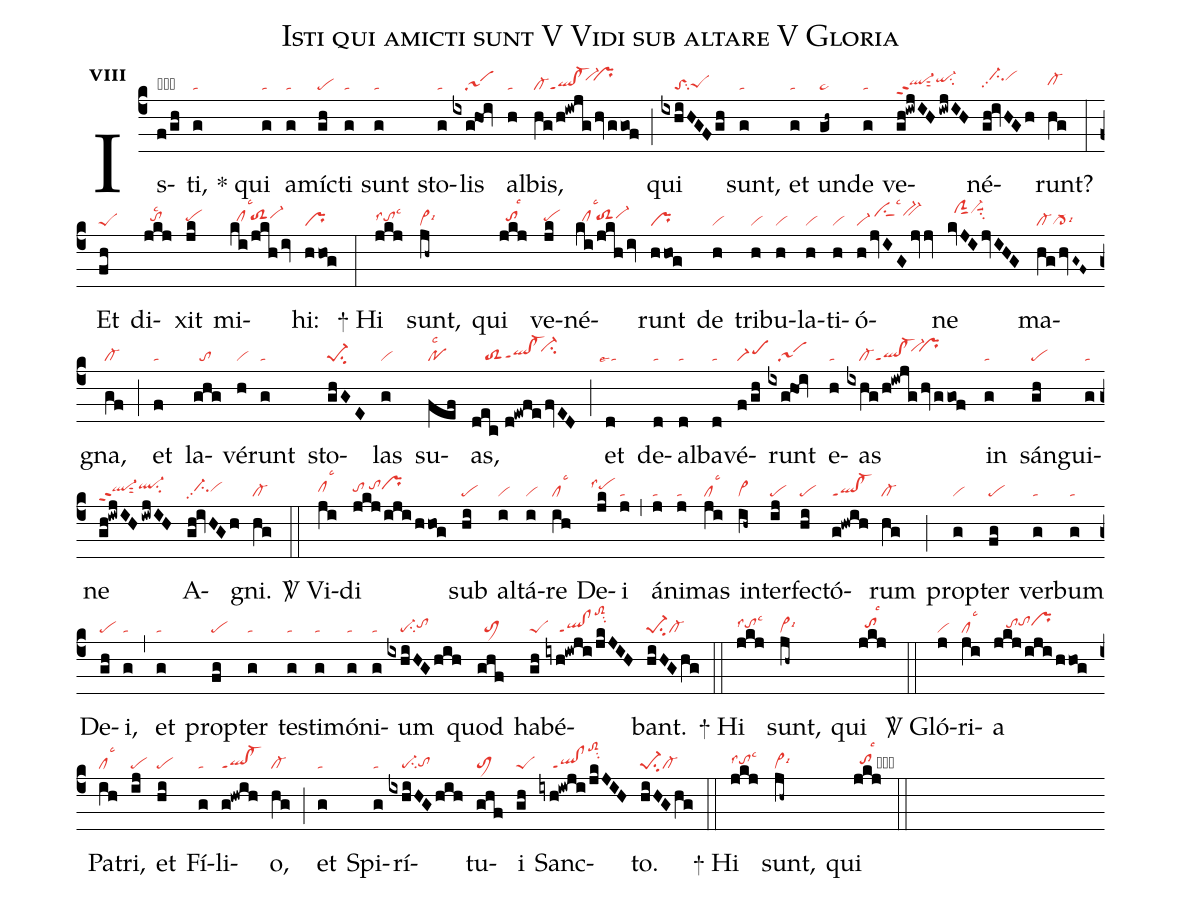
name:Isti qui amicti sunt V Vidi sub altare V Gloria;
office-part:re;
mode:8;
nabc-lines:1;
%%
initial-style: 0;
name: Isti qui amicti sunt;
mode: 8;
office-part: Responsorium;
annotation: Resp.;
annotation: viii;
nabc-lines: 1;
%%
(c4) Is(f/gh|obscG)ti,(g|ta) <sp>*</sp> qui(g|ta) a(g|ta)míc(gh|pe)ti(g|ta) sunt(g|ta) sto(g|ta)lis(ixg!hoi|////sa1) al(h|ta)bis,(hg/h!iwjg/hv/ggof|cl-ql!cl-ppt1``vi-hj``prhj) (;) qui(ixhiHGFgh|////toSsu2peShg) sunt,(g|ta) et(g|ta) un(gh~|ta>)de(g|ta) ve(gh!iwjIH/iwjIH|ql-hhppt2sut2qi-hisu2)né(gh!ivHGh|//ci-hjpp2vihj)runt?(hg|cl-hh) (:) Et(fh|peS) di(jkj|//tohhlsc2)xit(jk|pehh) mi(ki/jkh/iv|//clhhlsc3`toS2hhvi-hi)hi:(hhog|pr) (:)
<sp>+</sp> Hi(jkj|tohhlss4lsc3) sunt,(jh~|vi>lsi6) qui(jkj|//tohhlsc3) ve(jk|pehh)né(ki/jkh/iv|//clhhlsc3`toS2hhvi-hi)runt(hhog|pr) de(h|vi) tri(h|vi)bu(h|vi)la(h|vi)ti(h|vi)ó(h/jvIGjvjv|vi-/ciShjlsc3bv-hj)ne(kvJIjvIHG|//clShksut1vi-hksuu1su2) ma(hg/hvG~F~|cl-cl->lsi6)gna,(gf|cl-) (;) et(f|ta) la(ghg|//to)vé(h|vi)runt(g|ta) sto(ghGE|pe-1su2)las(g|vi) su(fef|polsc2)as,(dec//d!ewfe/fvED|////toS2qlhg!cl-hgppt1``ci-hj) (;) et(d|``talse4) de(d|ta)al(d|ta)ba(d|ta)vé(f/gh|scM1)runt(ixg!hoi|///sa1) e(h|ta)as(ixhg/h!iwjg/hv/ggof|////cl-ql!cl-ppt1``vi-hj``prhj) in(g|ta) sán(gh|pe)gui(g|ta)ne(gh!iwjIH/iwjIH|ql-hhppt2sut2ql-hisu2) A(gh!ivHGh|//ci-hhpp2vihh)gni.(hg|cl-) (::)
<sp>V/</sp> Vi(ji|clhhlsc3)di(jkj/iji/hhog|tohh/tohiprhi) sub(hi|pe) al(i|vi)tá(i|vi)re(ih|cllsc3) De(jk|``pehilss4)i(j|ta) (,) á(j|ta)ni(j|ta)mas(ji|cllsc3) in(ih~|vi>)ter(ij|pe)fec(hi|pe)tó(g!hwih|ql!cl-ppt1)rum(hg|cl-) (;) prop(g|vi)ter(fg|pe) ver(g|ta)bum(g|ta) De(gh|pe)i,(g|ta) (,) et(g|ta) prop(fg|pe)ter(g|ta) te(g|ta)sti(g|ta)mó(g|ta)ni(g|ta)um(ixhiHGhih|////pe-su2tohh) quod(ghf|//toM1) ha(gh|peS)bé(iyh!iwji/jkJIH|////ql!clppt1toS2hmsu2)bant.(hiHGhg|pe-1su2cl-) (::)

<sp>+</sp> Hi(jkj|tohhlss4lsc3) sunt,(jh~|vi>lsi6) qui(jkj|//tohhlsc3) (::)

<sp>V/</sp> Gló(j|vi)ri(ji|cllsc3)a(jkj/iji/hhog|////tohhtohiprhi) Pa(ih|cllsc3)tri,(ij|pe) et(hi|pe) Fí(g|ta)li(g!hwih|ql!cl-ppt1)o,(hg|cl-) (;) et(g|ta) Spi(g|ta)rí(ixhiHG/hih|////pe-su2tohg)tu(ghf|toM1)i(gh|peS) Sanc(iyh!iwji/jkJIH|////ql!clppt1toS2hmsu2)to.(hiHGhg|pe-1su2cl-) (::)
<sp>+</sp> Hi(jkj|tohhlss4lsc3) sunt,(jh~|vi>lsi6) qui(jkj|//tohhlsc3cb) (::)
